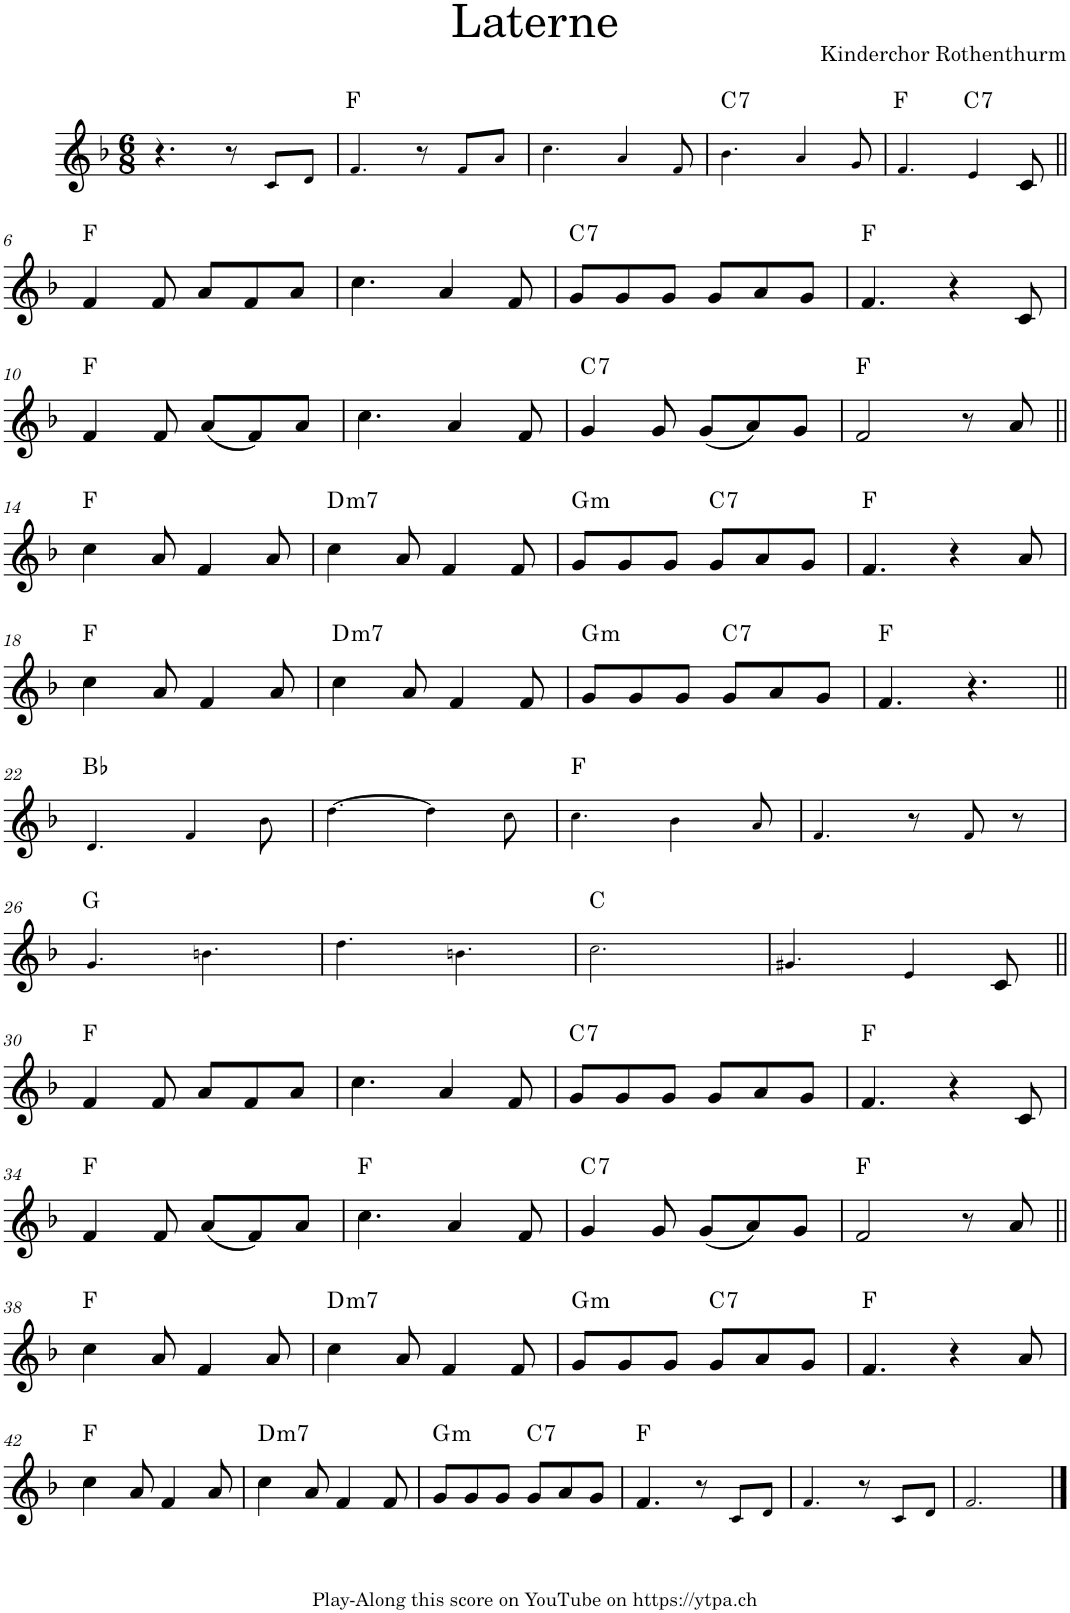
**kern	**harte
*part1	*part1
*staff1	*
*I"Piano	*
*I'Pno.	*
*clefG2	*
*k[b-]	*
*M6/8	*
=1	=1
4.r	.
8r	.
8c!/L	.
8d!/J	.
=2	=2
!	!LO:H:kt=N.C.
4.f!/	N
8r	.
8f!/L	.
8a!/J	.
=3	=3
4.cc!\	.
4a!/	.
8f!/	.
=4	=4
!	!LO:H:kt=7
4.b-!\	C:7
4a!/	.
8g!/	.
=5	=5
4.f!/	F:maj
!	!LO:H:kt=7
4e!/	C:7
8c/	.
!!LO:LB:g=z
=6||	=6||
!	!LO:H:kt=N.C.
4f/	N
8f/	.
8a/L	.
8f/	.
8a/J	.
=7	=7
4.cc\	.
4a/	.
8f/	.
=8	=8
!	!LO:H:kt=7
8g/L	C:7
8g/	.
8g/J	.
8g/L	.
8a/	.
8g/J	.
=9	=9
!	!LO:H:kt=N.C.
4.f/	N
4r	.
8c/	.
!!LO:LB:g=z
=10	=10
!	!LO:H:kt=N.C.
4f/	N
8f/	.
(8a/L	.
8f/)	.
8a/J	.
=11	=11
4.cc\	.
4a/	.
8f/	.
=12	=12
!	!LO:H:kt=7
4g/	C:7
8g/	.
(8g/L	.
8a/)	.
8g/J	.
=13	=13
!	!LO:H:kt=N.C.
2f/	N
8r	.
8a/	.
!!LO:LB:g=z
=14||	=14||
!	!LO:H:kt=N.C.
4cc\	N
8a/	.
4f/	.
8a/	.
=15	=15
!	!LO:H:kt=m7
4cc\	D:min7
8a/	.
4f/	.
8f/	.
=16	=16
!	!LO:H:kt=m
8g/L	G:min
8g/	.
8g/J	.
!	!LO:H:kt=7
8g/L	C:7
8a/	.
8g/J	.
=17	=17
!	!LO:H:kt=N.C.
4.f/	N
4r	.
8a/	.
!!LO:LB:g=z
=18	=18
!	!LO:H:kt=N.C.
4cc\	N
8a/	.
4f/	.
8a/	.
=19	=19
!	!LO:H:kt=m7
4cc\	D:min7
8a/	.
4f/	.
8f/	.
=20	=20
!	!LO:H:kt=m
8g/L	G:min
8g/	.
8g/J	.
!	!LO:H:kt=7
8g/L	C:7
8a/	.
8g/J	.
=21	=21
!	!LO:H:kt=N.C.
4.f/	N
4.r	.
!!LO:LB:g=z
=22||	=22||
4.d!/	Bb:maj
4f!/	.
8b-!\	.
=23	=23
[4.dd!\	.
4dd!\]	.
8cc!\	.
=24	=24
4.cc!\	F:maj
4b-!\	.
8a!/	.
=25	=25
4.f!/	.
8r	.
8f!/	.
8r	.
!!LO:LB:g=z
=26	=26
4.g!/	G:maj
4.bn!\	.
=27	=27
4.dd!\	.
4.bn!\	.
=28	=28
2.cc!\	C:maj
=29	=29
4.g#X!/	.
4e!/	.
8c/	.
!!LO:LB:g=z
=30||	=30||
!	!LO:H:kt=N.C.
4f/	N
8f/	.
8a/L	.
8f/	.
8a/J	.
=31	=31
4.cc\	.
4a/	.
8f/	.
=32	=32
!	!LO:H:kt=7
8g/L	C:7
8g/	.
8g/J	.
8g/L	.
8a/	.
8g/J	.
=33	=33
!	!LO:H:kt=N.C.
4.f/	N
4r	.
8c/	.
!!LO:LB:g=z
=34	=34
!	!LO:H:kt=N.C.
4f/	N
8f/	.
(8a/L	.
8f/)	.
8a/J	.
=35	=35
!	!LO:H:kt=N.C.
4.cc\	N
4a/	.
8f/	.
=36	=36
!	!LO:H:kt=7
4g/	C:7
8g/	.
(8g/L	.
8a/)	.
8g/J	.
=37	=37
!	!LO:H:kt=N.C.
2f/	N
8r	.
8a/	.
!!LO:LB:g=z
=38||	=38||
!	!LO:H:kt=N.C.
4cc\	N
8a/	.
4f/	.
8a/	.
=39	=39
!	!LO:H:kt=m7
4cc\	D:min7
8a/	.
4f/	.
8f/	.
=40	=40
!	!LO:H:kt=m
8g/L	G:min
8g/	.
8g/J	.
!	!LO:H:kt=7
8g/L	C:7
8a/	.
8g/J	.
=41	=41
!	!LO:H:kt=N.C.
4.f/	N
4r	.
8a/	.
!!LO:LB:g=z
=42	=42
!	!LO:H:kt=N.C.
4cc\	N
8a/	.
4f/	.
8a/	.
=43	=43
!	!LO:H:kt=m7
4cc\	D:min7
8a/	.
4f/	.
8f/	.
=44	=44
!	!LO:H:kt=m
8g/L	G:min
8g/	.
8g/J	.
!	!LO:H:kt=7
8g/L	C:7
8a/	.
8g/J	.
=45	=45
!	!LO:H:kt=N.C.
4.f/	N
8r	.
8c!/L	.
8d!/J	.
=46	=46
4.f!/	.
8r	.
8c!/L	.
8d!/J	.
=47	=47
2.f!/	.
==	==
*-	*-
